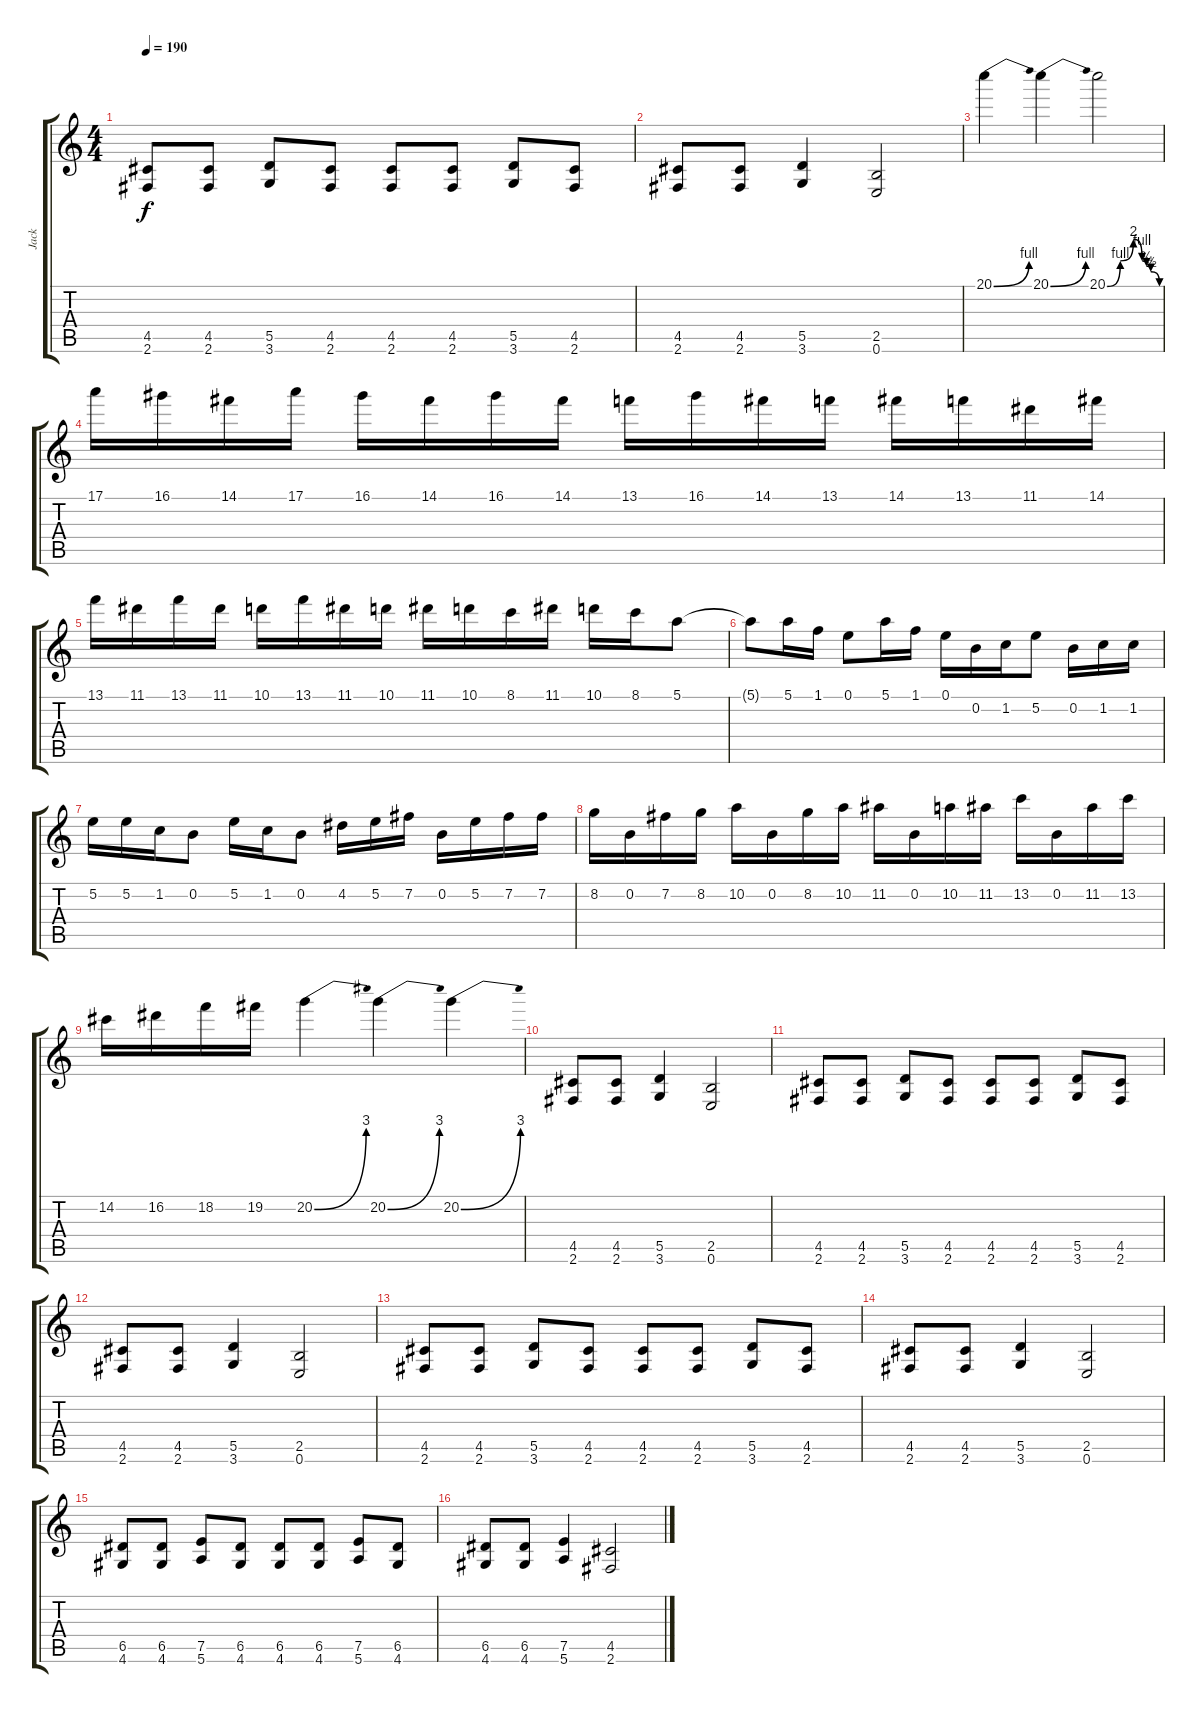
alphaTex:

\track ("Jack" "Jack") {instrument distortionguitar}
\staff {score tabs}
\tuning (E4 B3 G3 D3 A2 E2) {hide}
\ts (4 4)
\tempo 190
\clef g2
\ks c
(4.5 2.6).8{dy f} (4.5 2.6).8 (5.5 3.6).8 (4.5 2.6).8 (4.5 2.6).8 (4.5 2.6).8 (5.5 3.6).8 (4.5 2.6).8 |
(4.5 2.6).8 (4.5 2.6).8 (5.5 3.6).4 (2.5 0.6).2 |
20.1{be (bend 0 0 60 4)}.4{volume 16} 20.1{be (bend 0 0 60 4)}.4 20.1{be (custom 0 0 15 4 30 8 40 4 45 3 47 3 50 2 60 0)}.2 |
17.1.16 16.1.16 14.1.16 17.1.16 16.1.16 14.1.16 16.1.16 14.1.16 13.1.16 16.1.16 14.1.16 13.1.16 14.1.16 13.1.16 11.1.16 14.1.16 |
13.1.16 11.1.16 13.1.16 11.1.16 10.1.16 13.1.16 11.1.16 10.1.16 11.1.16 10.1.16 8.1.16 11.1.16 10.1.16 8.1.16 5.1.8 |
5.1{t}.8 5.1.16 1.1.16 0.1.8 5.1.16 1.1.16 0.1.16 0.2.16 1.2.16 5.2.8 0.2.16 1.2.16 1.2.16 |
5.2.16 5.2.16 1.2.16 0.2.8 5.2.16 1.2.16 0.2.8 4.2.16 5.2.16 7.2.16 0.2.16 5.2.16 7.2.16 7.2.16 |
8.2.16 0.2.16 7.2.16 8.2.16 10.2.16 0.2.16 8.2.16 10.2.16 11.2.16 0.2.16 10.2.16 11.2.16 13.2.16 0.2.16 11.2.16 13.2.16 |
14.2.16 16.2.16 18.2.16 19.2.16 20.2{be (bend 0 0 60 12)}.4 20.2{be (bend 0 0 60 12)}.4 20.2{be (bend 0 0 60 12)}.4 |
(4.5 2.6).8 (4.5 2.6).8 (5.5 3.6).4 (2.5 0.6).2 |
(4.5 2.6).8 (4.5 2.6).8 (5.5 3.6).8 (4.5 2.6).8 (4.5 2.6).8 (4.5 2.6).8 (5.5 3.6).8 (4.5 2.6).8 |
(4.5 2.6).8 (4.5 2.6).8 (5.5 3.6).4 (2.5 0.6).2 |
(4.5 2.6).8 (4.5 2.6).8 (5.5 3.6).8 (4.5 2.6).8 (4.5 2.6).8 (4.5 2.6).8 (5.5 3.6).8 (4.5 2.6).8 |
(4.5 2.6).8 (4.5 2.6).8 (5.5 3.6).4 (2.5 0.6).2 |
(6.5 4.6).8 (6.5 4.6).8 (7.5 5.6).8 (6.5 4.6).8 (6.5 4.6).8 (6.5 4.6).8 (7.5 5.6).8 (6.5 4.6).8 |
(6.5 4.6).8 (6.5 4.6).8 (7.5 5.6).4 (4.5 2.6).2
